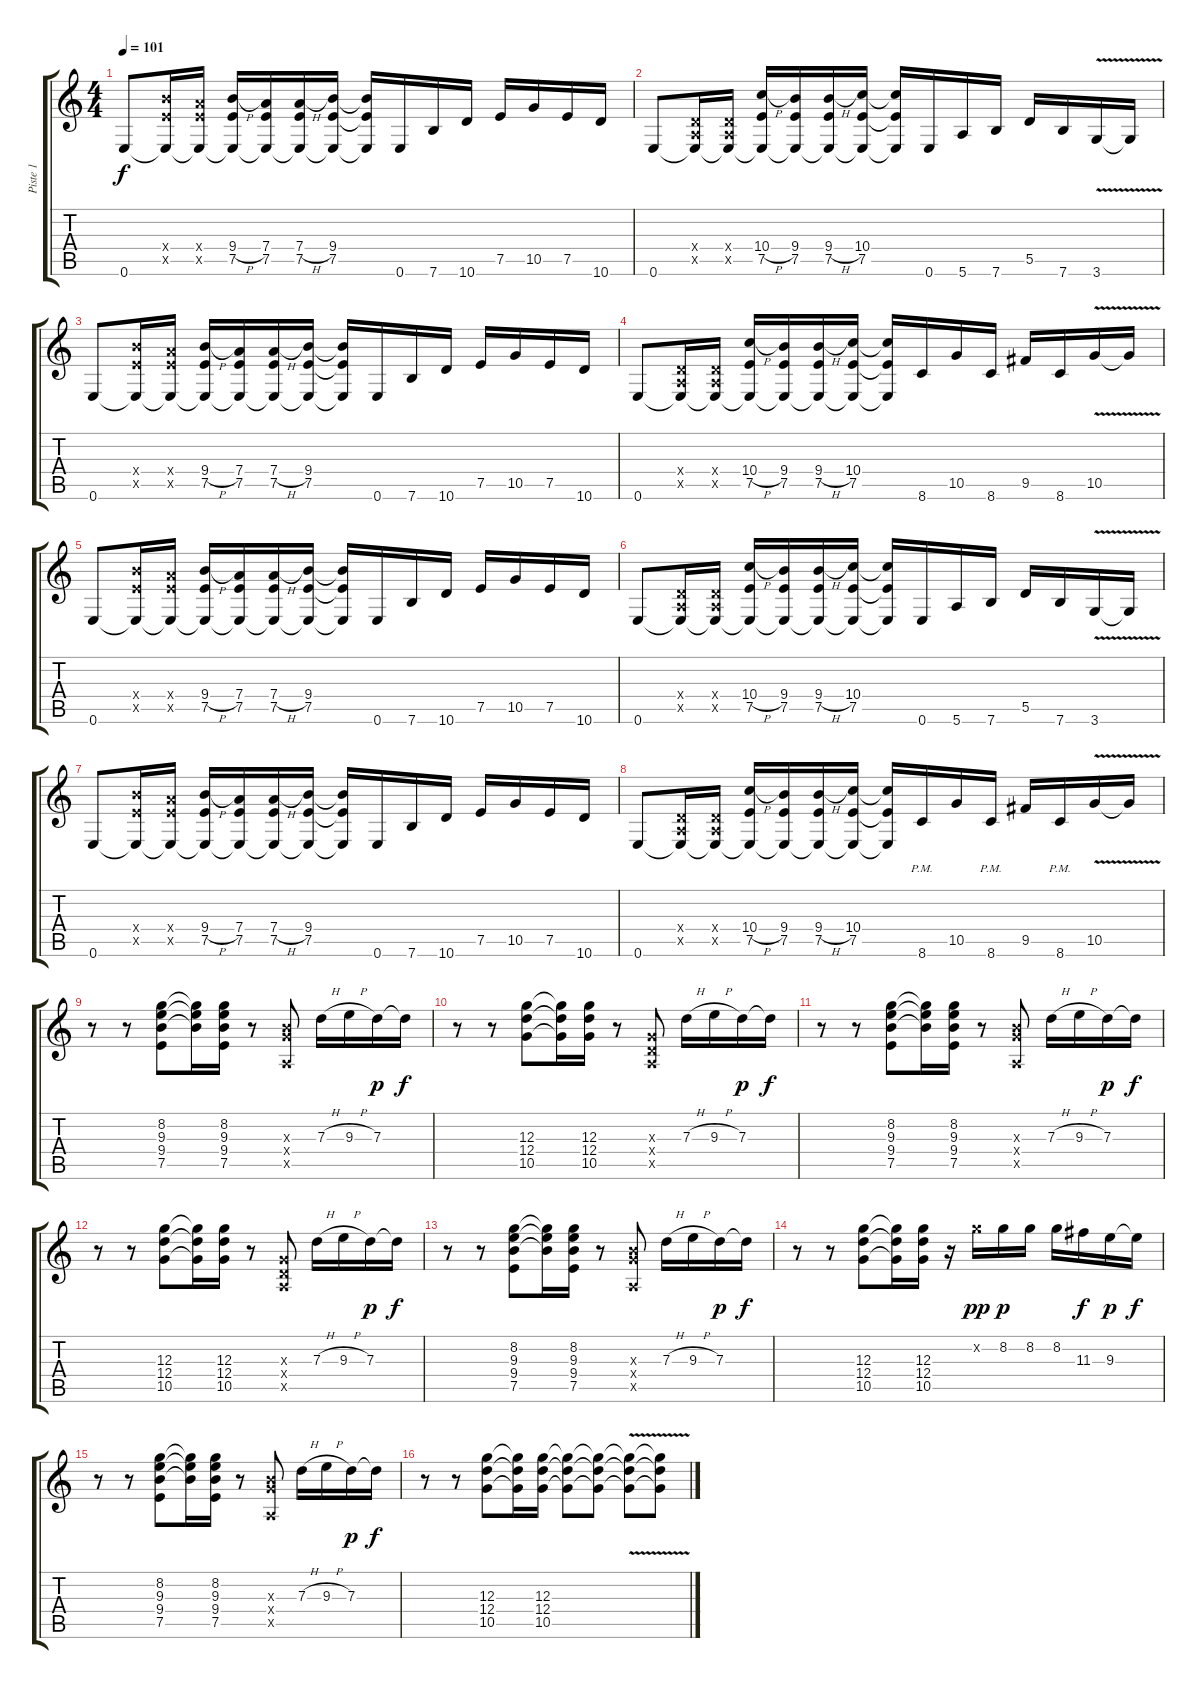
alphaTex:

\track ("Piste 1" "Piste 1") {instrument overdrivenguitar}
\staff {score tabs}
\tuning (E4 B3 G3 D3 A2 E2) {hide}
\ts (4 4)
\tempo 101
\clef g2
\ks c
0.6.8{dy f} (9.4{x} 7.5{x} 0.6{t}).16 (7.4{x} 7.5{x} 0.6{t}).16 (9.4{h} 7.5 0.6{t}).16 (7.4 7.5 0.6{t}).16 (7.4{h} 7.5 0.6{t}).16 (9.4 7.5 0.6{t}).16 (9.4{t} 7.5{t} 0.6{t}).16 0.6.16 7.6.16 10.6.16 7.5.16 10.5.16 7.5.16 10.6.16 |
0.6.8 (0.4{x} 0.5{x} 0.6{t}).16 (0.4{x} 0.5{x} 0.6{t}).16 (10.4{h} 7.5 0.6{t}).16 (9.4 7.5 0.6{t}).16 (9.4{h} 7.5 0.6{t}).16 (10.4 7.5 0.6{t}).16 (10.4{t} 7.5{t} 0.6{t}).16 0.6.16 5.6.16 7.6.16 5.5.16 7.6.16 3.6{v}.16 3.6{t}.16 |
0.6.8 (9.4{x} 7.5{x} 0.6{t}).16 (7.4{x} 7.5{x} 0.6{t}).16 (9.4{h} 7.5 0.6{t}).16 (7.4 7.5 0.6{t}).16 (7.4{h} 7.5 0.6{t}).16 (9.4 7.5 0.6{t}).16 (9.4{t} 7.5{t} 0.6{t}).16 0.6.16 7.6.16 10.6.16 7.5.16 10.5.16 7.5.16 10.6.16 |
0.6.8 (0.4{x} 0.5{x} 0.6{t}).16 (0.4{x} 0.5{x} 0.6{t}).16 (10.4{h} 7.5 0.6{t}).16 (9.4 7.5 0.6{t}).16 (9.4{h} 7.5 0.6{t}).16 (10.4 7.5 0.6{t}).16 (10.4{t} 7.5{t} 0.6{t}).16 8.6.16 10.5.16 8.6.16 9.5.16 8.6.16 10.5{v}.16 10.5{t}.16 |
0.6.8 (9.4{x} 7.5{x} 0.6{t}).16 (7.4{x} 7.5{x} 0.6{t}).16 (9.4{h} 7.5 0.6{t}).16 (7.4 7.5 0.6{t}).16 (7.4{h} 7.5 0.6{t}).16 (9.4 7.5 0.6{t}).16 (9.4{t} 7.5{t} 0.6{t}).16 0.6.16 7.6.16 10.6.16 7.5.16 10.5.16 7.5.16 10.6.16 |
0.6.8 (0.4{x} 0.5{x} 0.6{t}).16 (0.4{x} 0.5{x} 0.6{t}).16 (10.4{h} 7.5 0.6{t}).16 (9.4 7.5 0.6{t}).16 (9.4{h} 7.5 0.6{t}).16 (10.4 7.5 0.6{t}).16 (10.4{t} 7.5{t} 0.6{t}).16 0.6.16 5.6.16 7.6.16 5.5.16 7.6.16 3.6{v}.16 3.6{t}.16 |
0.6.8 (9.4{x} 7.5{x} 0.6{t}).16 (7.4{x} 7.5{x} 0.6{t}).16 (9.4{h} 7.5 0.6{t}).16 (7.4 7.5 0.6{t}).16 (7.4{h} 7.5 0.6{t}).16 (9.4 7.5 0.6{t}).16 (9.4{t} 7.5{t} 0.6{t}).16 0.6.16 7.6.16 10.6.16 7.5.16 10.5.16 7.5.16 10.6.16 |
0.6.8 (0.4{x} 0.5{x} 0.6{t}).16 (0.4{x} 0.5{x} 0.6{t}).16 (10.4{h} 7.5 0.6{t}).16 (9.4 7.5 0.6{t}).16 (9.4{h} 7.5 0.6{t}).16 (10.4 7.5 0.6{t}).16 (10.4{t} 7.5{t} 0.6{t}).16 8.6{pm}.16 10.5.16 8.6{pm}.16 9.5.16 8.6{pm}.16 10.5{v}.16 10.5{t}.16 |
r.8 r.8 (8.2 9.3 9.4 7.5).8 (8.2{t} 9.3{t} 9.4{t}).16 (8.2 9.3 9.4 7.5).16 r.8 (0.3{x} 9.4{x} 0.5{x}).8 7.3{h}.16 9.3{h}.16 7.3.16{dy p} 7.3{t}.16{dy f} |
r.8 r.8 (12.3 12.4 10.5).8 (12.3{t} 12.4{t} 10.5{t}).16 (12.3 12.4 10.5).16 r.8 (0.3{x} 0.4{x} 0.5{x}).8 7.3{h}.16 9.3{h}.16 7.3.16{dy p} 7.3{t}.16{dy f} |
r.8 r.8 (8.2 9.3 9.4 7.5).8 (8.2{t} 9.3{t} 9.4{t}).16 (8.2 9.3 9.4 7.5).16 r.8 (0.3{x} 9.4{x} 0.5{x}).8 7.3{h}.16 9.3{h}.16 7.3.16{dy p} 7.3{t}.16{dy f} |
r.8 r.8 (12.3 12.4 10.5).8 (12.3{t} 12.4{t} 10.5{t}).16 (12.3 12.4 10.5).16 r.8 (0.3{x} 0.4{x} 0.5{x}).8 7.3{h}.16 9.3{h}.16 7.3.16{dy p} 7.3{t}.16{dy f} |
r.8 r.8 (8.2 9.3 9.4 7.5).8 (8.2{t} 9.3{t} 9.4{t}).16 (8.2 9.3 9.4 7.5).16 r.8 (0.3{x} 9.4{x} 0.5{x}).8 7.3{h}.16 9.3{h}.16 7.3.16{dy p} 7.3{t}.16{dy f} |
r.8 r.8 (12.3 12.4 10.5).8 (12.3{t} 12.4{t} 10.5{t}).16 (12.3 12.4 10.5).16 r.16 8.2{x}.16{dy pp} 8.2.16{dy p} 8.2.16 8.2.16 11.3.16{dy f} 9.3.16{dy p} 9.3{t}.16{dy f} |
r.8 r.8 (8.2 9.3 9.4 7.5).8 (8.2{t} 9.3{t} 9.4{t}).16 (8.2 9.3 9.4 7.5).16 r.8 (0.3{x} 9.4{x} 0.5{x}).8 7.3{h}.16 9.3{h}.16 7.3.16{dy p} 7.3{t}.16{dy f} |
r.8 r.8 (12.3 12.4 10.5).8 (12.3{t} 12.4{t} 10.5{t}).16 (12.3 12.4 10.5).16 (12.3{t} 12.4{t} 10.5{t}).8 (12.3{t} 12.4{t} 10.5{t}).8 (12.3{v t} 12.4{v t} 10.5{v t}).8 (12.3{v t} 12.4{v t} 10.5{v t}).8
